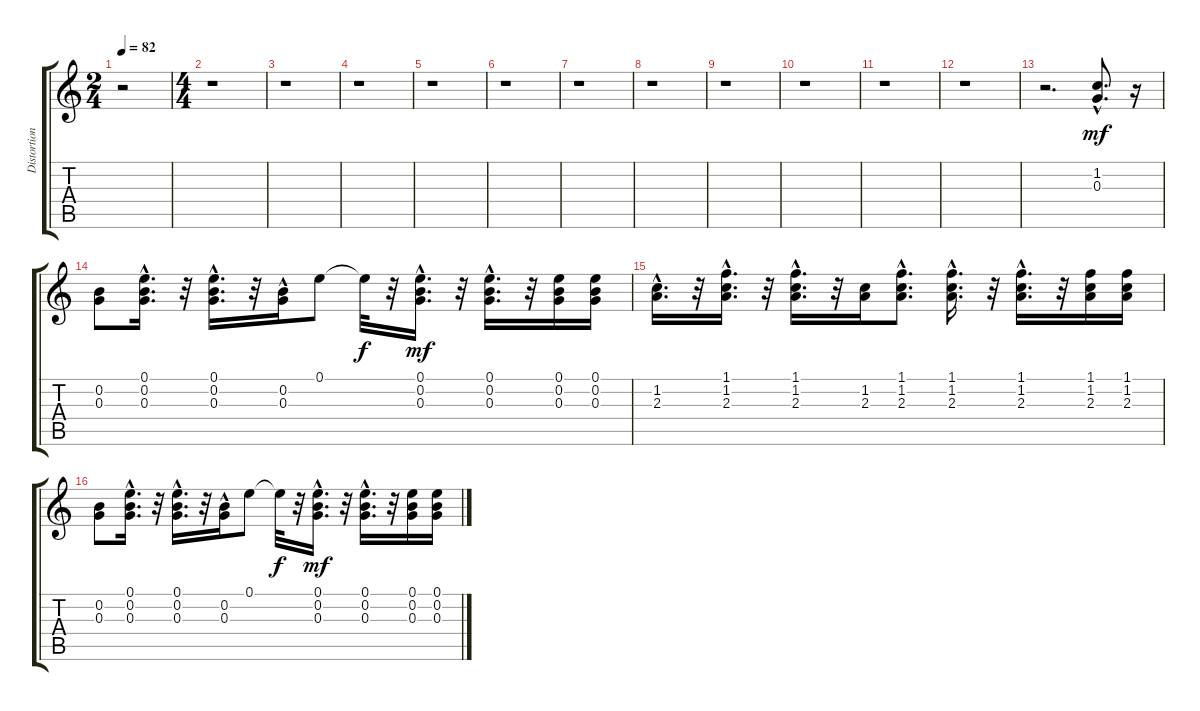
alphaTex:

\track ("Distortion" "Distortion") {instrument distortionguitar}
\staff {score tabs}
\tuning (E4 B3 G3 D3 A2 E2) {hide}
\ts (2 4)
\tempo 82
\clef g2
\ks c
r.2{dy mf instrument distortionguitar} |
\ts (4 4)
r.1 |
r.1 |
r.1 |
r.1 |
r.1 |
r.1 |
r.1 |
r.1 |
r.1 |
r.1 |
r.1 |
r.2{d} (1.2{hac} 0.3{hac}).8{d} r.16 |
(0.2 0.3).8 (0.1{hac} 0.2{hac} 0.3{hac}).16{d} r.32 (0.1{hac} 0.2{hac} 0.3{hac}).16{d} r.32 (0.2{hac} 0.3{hac}).16 0.1.8 0.1{t}.32{dy f} r.32 (0.1{hac} 0.2{hac} 0.3{hac}).16{d dy mf} r.32 (0.1{hac} 0.2{hac} 0.3{hac}).16{d} r.32 (0.1 0.2 0.3).16 (0.1 0.2 0.3).16 |
(1.2{hac} 2.3{hac}).16{d} r.32 (1.1{hac} 1.2{hac} 2.3{hac}).16{d} r.32 (1.1{hac} 1.2{hac} 2.3{hac}).16{d} r.32 (1.2 2.3).16 (1.1 1.2{hac} 2.3{hac}).8{d} (1.1{hac} 1.2{hac} 2.3{hac}).16{d} r.32 (1.1{hac} 1.2{hac} 2.3{hac}).16{d} r.32 (1.1 1.2 2.3).16 (1.1 1.2 2.3).16 |
(0.2 0.3).8 (0.1{hac} 0.2{hac} 0.3{hac}).16{d} r.32 (0.1{hac} 0.2{hac} 0.3{hac}).16{d} r.32 (0.2{hac} 0.3{hac}).16 0.1.8 0.1{t}.32{dy f} r.32 (0.1{hac} 0.2{hac} 0.3{hac}).16{d dy mf} r.32 (0.1{hac} 0.2{hac} 0.3{hac}).16{d} r.32 (0.1 0.2 0.3).16 (0.1 0.2 0.3).16
